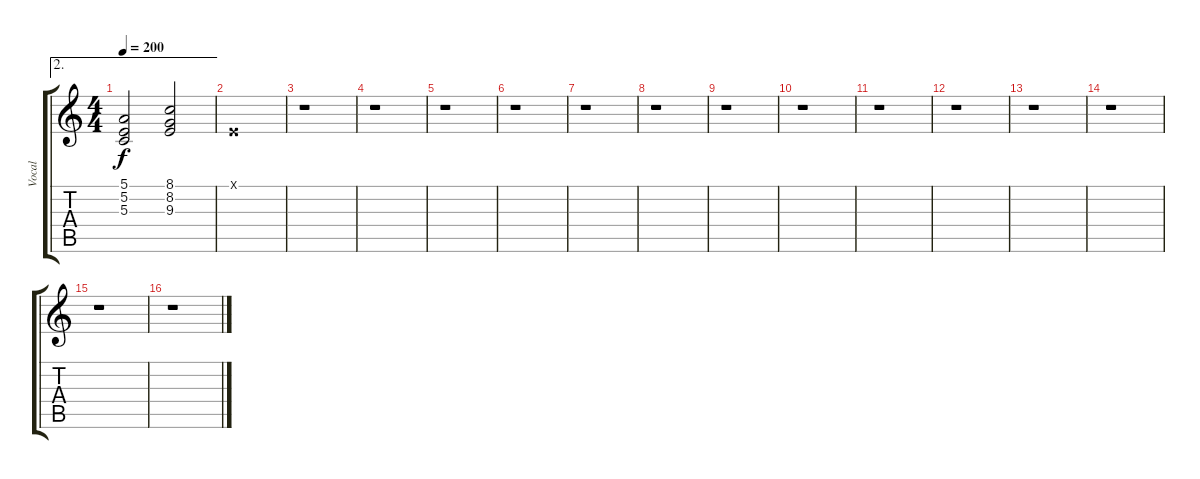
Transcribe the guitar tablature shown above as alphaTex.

\track ("Vocal" "Vocal") {instrument flute}
\staff {score tabs}
\tuning (E4 B3 G3 D3 A2 E2) {hide}
\ae 2
\ts (4 4)
\tempo 200
\clef g2
\ks c
(5.1 5.2 5.3).2{dy f} (8.1 8.2 9.3).2 |
0.1{x}.1 |
r.1 |
r.1 |
r.1 |
r.1 |
r.1 |
r.1 |
r.1 |
r.1 |
r.1 |
r.1 |
r.1 |
r.1 |
r.1 |
r.1
